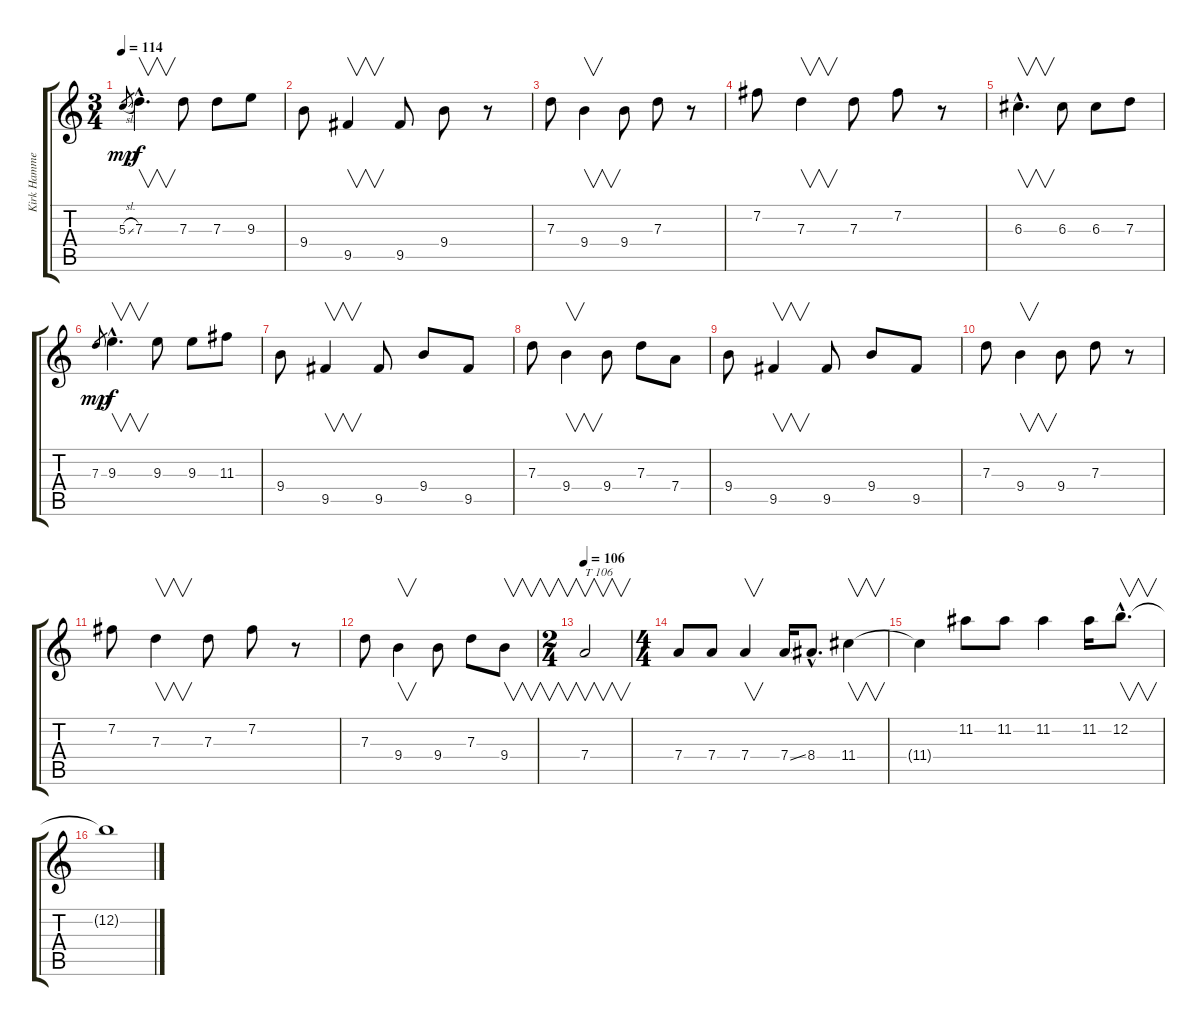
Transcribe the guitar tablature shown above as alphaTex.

\track ("Kirk Hammett" "Kirk Hamme") {instrument distortionguitar}
\staff {score tabs}
\tuning (E4 B3 G3 D3 A2 E2) {hide}
\ts (3 4)
\tempo 114
\clef g2
\ks c
5.3{sl}.8{gr dy mp} 7.3{hac}.4{v d dy f} 7.3.8 7.3.8 9.3.8 |
9.4.8 9.5.4{v} 9.5.8 9.4.8 r.8 |
7.3.8 9.4.4{v} 9.4.8 7.3.8 r.8 |
7.2.8 7.3.4{v} 7.3.8 7.2.8 r.8 |
6.3{hac}.4{v d} 6.3.8 6.3.8 7.3.8 |
7.3.8{gr dy mp} 9.3{hac}.4{v d dy f} 9.3.8 9.3.8 11.3.8 |
9.4.8 9.5.4{v} 9.5.8 9.4.8 9.5.8 |
7.3.8 9.4.4{v} 9.4.8 7.3.8 7.4.8 |
9.4.8 9.5.4{v} 9.5.8 9.4.8 9.5.8 |
7.3.8 9.4.4{v} 9.4.8 7.3.8 r.8 |
7.2.8 7.3.4{v} 7.3.8 7.2.8 r.8 |
7.3.8 9.4.4{v} 9.4.8 7.3.8 9.4.8{v} |
\ts (2 4)
\tempo 106
7.4.2{v txt "T 106"} |
\ts (4 4)
7.4.8 7.4.8 7.4.4{v} 7.4{ss}.16 8.4{hac}.8{d} 11.4.4{v} |
11.4{t}.4 11.2.8 11.2.8 11.2.4 11.2.16 12.2{hac}.8{v d} |
12.2{t}.1
